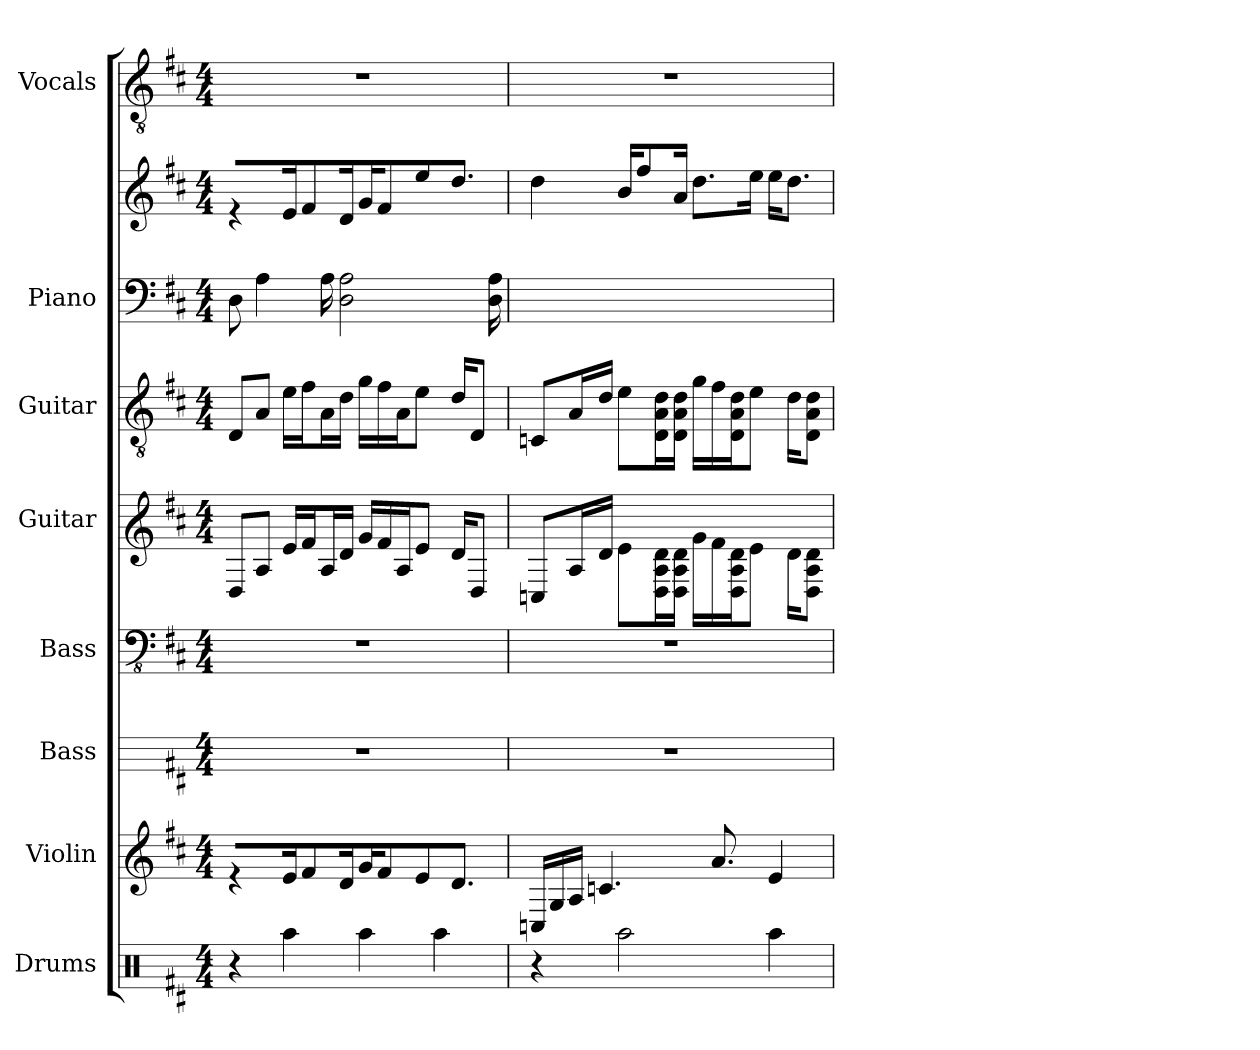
**kern	**kern	**kern	**kern	**kern	**kern	**kern	**kern	**kern
*part8	*part7	*part6	*part5	*part4	*part3	*part2	*part2	*part1
*staff9	*staff8	*staff7	*staff6	*staff5	*staff4	*staff3	*staff2	*staff1
*I"Drums	*I"Violin	*I"Bass	*I"Bass	*I"Guitar	*I"Guitar	*I"Piano	*	*I"Vocals
*	*	*stria4	*	*stria6	*	*	*	*
*clefX	*clefG2	*	*clefFv4	*	*clefGv2	*clefF4	*clefG2	*clefGv2
*k[f#c#]	*k[f#c#]	*k[f#c#]	*k[f#c#]	*k[f#c#]	*k[f#c#]	*k[f#c#]	*k[f#c#]	*k[f#c#]
*D:	*D:	*D:	*D:	*D:	*D:	*D:	*D:	*D:
*M4/4	*M4/4	*M4/4	*M4/4	*M4/4	*M4/4	*M4/4	*M4/4	*M4/4
*MM77	*MM77	*MM77	*MM77	*MM77	*MM77	*MM77	*MM77	*MM77
=1	=1	=1	=1	=1	=1	=1	=1	=1
4r	4r	1r	1r	8DL	8D/L	8D	4r	1r
.	.	.	.	8AJ	8A/J	4A	.	.
4Raa	16e/KL	.	.	16eLL	16e\LL	.	16e/KL	.
.	8f#/	.	.	16f#J	16f#\J	.	8f#/	.
.	.	.	.	16AL	16A\L	16A	.	.
.	16d/Jk	.	.	16dJJ	16d\JJ	2D 2A	16d/Jk	.
4Raa	16g/KL	.	.	16gLL	16g\LL	.	16g\KL	.
.	8f#/	.	.	16f#J	16f#\J	.	8f#\	.
.	.	.	.	16AK	16A\K	.	.	.
.	8e/J	.	.	8eJ	8e\J	.	8ee\J	.
4Raa	.	.	.	.	.	.	.	.
.	8.dJ	.	.	16dKL	16d/KL	.	8.ddJ	.
.	.	.	.	8DJ	8D/J	.	.	.
.	.	.	.	.	.	16D 16A	.	.
=2	=2	=2	=2	=2	=2	=2	=2	=2
4r	16C/LL	1r	1r	8CL	8C/L	1ryy	4dd	1r
.	16G/	.	.	.	.	.	.	.
.	16A/JJ	.	.	16AL	16A/L	.	.	.
.	4.c	.	.	16dJJ	16d/JJ	.	.	.
2Raa	.	.	.	8eL	8e\L	.	16b/KL	.
.	.	.	.	.	.	.	8ff#/	.
.	.	.	.	16A\ 16D\ 16d\L	16A\ 16D\ 16d\L	.	.	.
.	.	.	.	16A\ 16D\ 16d\JJ	16A\ 16D\ 16d\JJ	.	16a/Jk	.
.	.	.	.	16gLL	16g\LL	.	8.dd\L	.
.	8.a	.	.	16f#J	16f#\J	.	.	.
.	.	.	.	16A\ 16D\ 16d\K	16A\ 16D\ 16d\K	.	.	.
.	.	.	.	8eJ	8e\J	.	16ee\Jk	.
4Raa	4e	.	.	.	.	.	16ee\KL	.
.	.	.	.	16dKL	16d\KL	.	8.dd\J	.
.	.	.	.	8A\ 8D\ 8d\J	8A\ 8D\ 8d\J	.	.	.
=	=	=	=	=	=	=	=	=
*-	*-	*-	*-	*-	*-	*-	*-	*-
